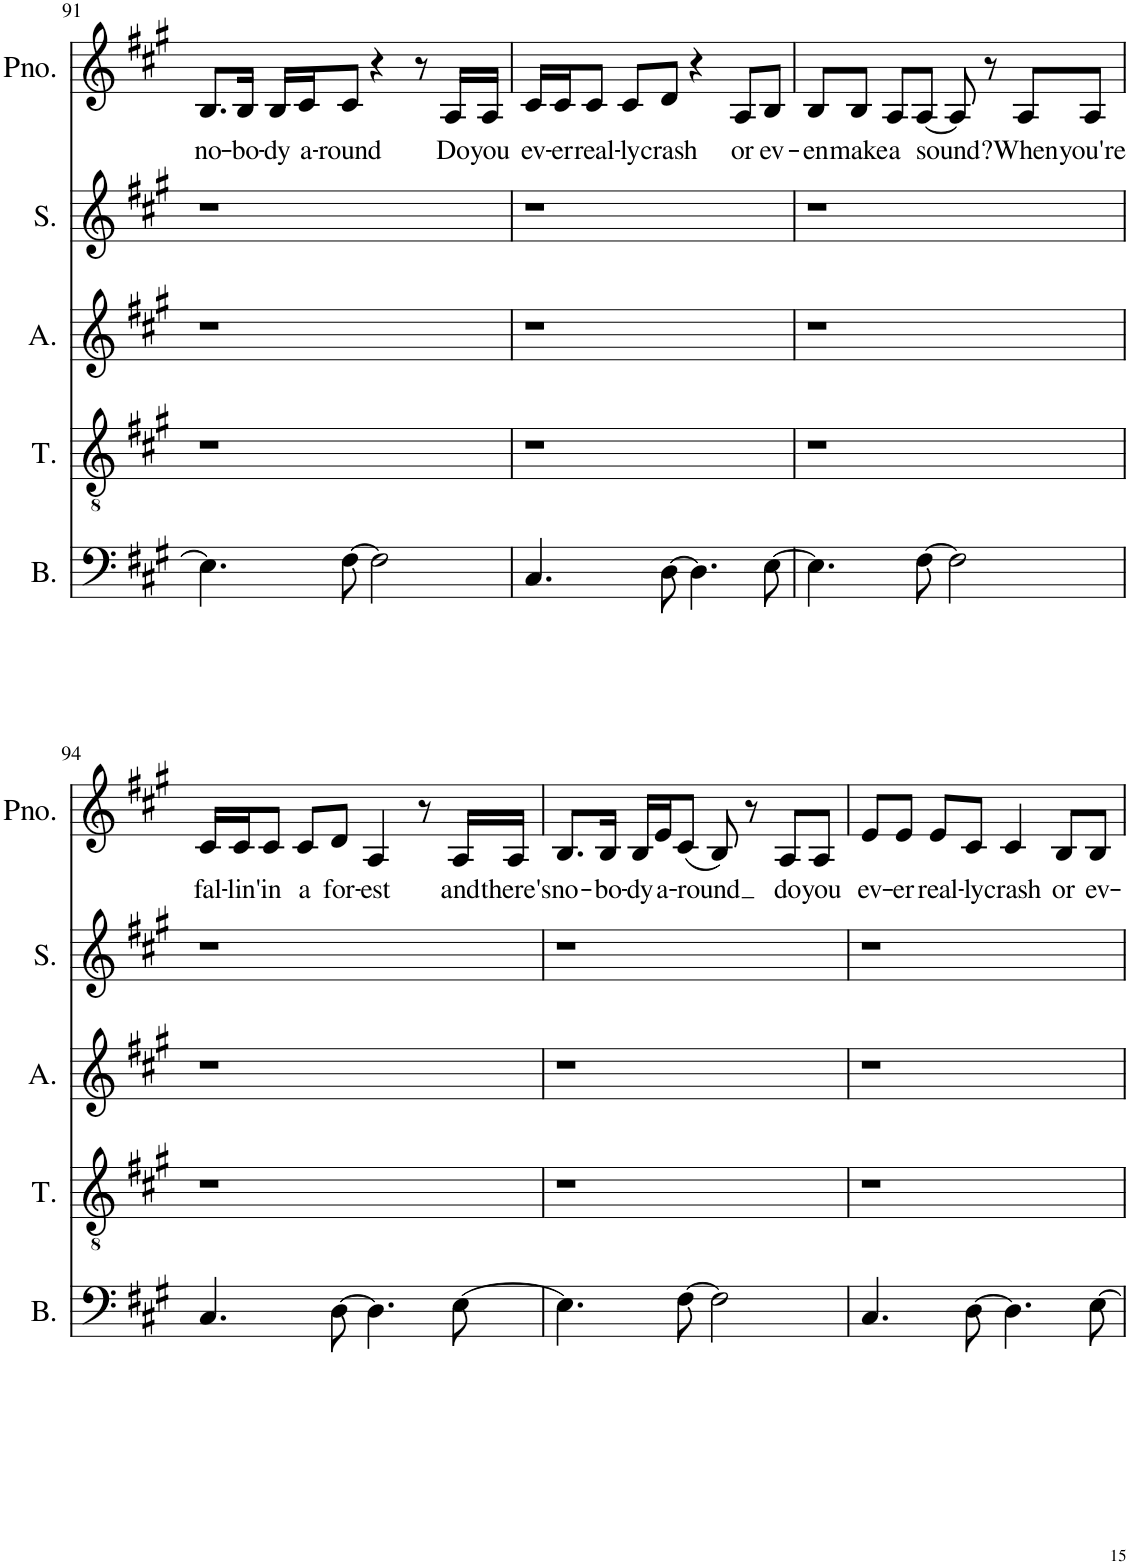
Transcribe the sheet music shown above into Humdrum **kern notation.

**kern	**kern	**kern	**kern	**kern	**text
*part5	*part4	*part3	*part2	*part1	*part1
*staff5	*staff4	*staff3	*staff2	*staff1	*staff1
*I"Bass	*I"Tenor	*I"Alto	*I"Soprano	*I"Piano	*
*I'B.	*I'T.	*I'A.	*I'S.	*I'Pno.	*
!!LO:PB:g=z
*clefF4	*clefGv2	*clefG2	*clefG2	*clefG2	*
*k[f#c#g#]	*k[f#c#g#]	*k[f#c#g#]	*k[f#c#g#]	*k[f#c#g#]	*
*A:	*A:	*A:	*A:	*A:	*
*M4/4	*M4/4	*M4/4	*M4/4	*M4/4	*
=91	=91	=91	=91	=91	=91
!	!	!	!	!	!LO:LY:b
4.E\]	1r	1r	1r	8.B/L	no-
!	!	!	!	!	!LO:LY:b
.	.	.	.	16B/Jk	-bo-
!	!	!	!	!	!LO:LY:b
.	.	.	.	16B/LL	-dy
!	!	!	!	!	!LO:LY:b
.	.	.	.	16c#/J	a-
!	!	!	!	!	!LO:LY:b
[8F#\	.	.	.	8c#/J	-round
2F#\]	.	.	.	4r	.
.	.	.	.	8r	.
!	!	!	!	!	!LO:LY:b
.	.	.	.	16A/LL	Do
!	!	!	!	!	!LO:LY:b
.	.	.	.	16A/JJ	you
=92	=92	=92	=92	=92	=92
!	!	!	!	!	!LO:LY:b
4.C#/	1r	1r	1r	16c#/LL	ev-
!	!	!	!	!	!LO:LY:b
.	.	.	.	16c#/J	-er
!	!	!	!	!	!LO:LY:b
.	.	.	.	8c#/J	real-
!	!	!	!	!	!LO:LY:b
.	.	.	.	8c#/L	-ly
!	!	!	!	!	!LO:LY:b
[8D\	.	.	.	8d/J	crash
4.D\]	.	.	.	4r	.
!	!	!	!	!	!LO:LY:b
.	.	.	.	8A/L	or
!	!	!	!	!	!LO:LY:b
[8E\	.	.	.	8B/J	ev-
=93	=93	=93	=93	=93	=93
!	!	!	!	!	!LO:LY:b
4.E\]	1r	1r	1r	8B/L	-en
!	!	!	!	!	!LO:LY:b
.	.	.	.	8B/J	make
!	!	!	!	!	!LO:LY:b
.	.	.	.	8A/L	a
!	!	!	!	!	!LO:LY:b
[8F#\	.	.	.	[8A/J	sound?
2F#\]	.	.	.	8A/]	.
.	.	.	.	8r	.
!	!	!	!	!	!LO:LY:b
.	.	.	.	8A/L	When
!	!	!	!	!	!LO:LY:b
.	.	.	.	8A/J	you're
!!LO:LB:g=z
=94	=94	=94	=94	=94	=94
!	!	!	!	!	!LO:LY:b
4.C#/	1r	1r	1r	16c#/LL	fal-
!	!	!	!	!	!LO:LY:b
.	.	.	.	16c#/J	-lin'
!	!	!	!	!	!LO:LY:b
.	.	.	.	8c#/J	in
!	!	!	!	!	!LO:LY:b
.	.	.	.	8c#/L	a
!	!	!	!	!	!LO:LY:b
[8D\	.	.	.	8d/J	for-
!	!	!	!	!	!LO:LY:b
4.D\]	.	.	.	4A/	-est
.	.	.	.	8r	.
!	!	!	!	!	!LO:LY:b
[8E\	.	.	.	16A/LL	and
!	!	!	!	!	!LO:LY:b
.	.	.	.	16A/JJ	there's
=95	=95	=95	=95	=95	=95
!	!	!	!	!	!LO:LY:b
4.E\]	1r	1r	1r	8.B/L	no-
!	!	!	!	!	!LO:LY:b
.	.	.	.	16B/Jk	-bo-
!	!	!	!	!	!LO:LY:b
.	.	.	.	16B/LL	-dy
!	!	!	!	!	!LO:LY:b
.	.	.	.	16e/J	a-
!	!	!	!	!	!LO:LY:b
[8F#\	.	.	.	(8c#/J	-round
2F#\]	.	.	.	8B/)	.
.	.	.	.	8r	.
!	!	!	!	!	!LO:LY:b
.	.	.	.	8A/L	do
!	!	!	!	!	!LO:LY:b
.	.	.	.	8A/J	you
=96	=96	=96	=96	=96	=96
!	!	!	!	!	!LO:LY:b
4.C#/	1r	1r	1r	8e/L	ev-
!	!	!	!	!	!LO:LY:b
.	.	.	.	8e/J	-er
!	!	!	!	!	!LO:LY:b
.	.	.	.	8e/L	real-
!	!	!	!	!	!LO:LY:b
[8D\	.	.	.	8c#/J	-ly
!	!	!	!	!	!LO:LY:b
4.D\]	.	.	.	4c#/	crash
!	!	!	!	!	!LO:LY:b
.	.	.	.	8B/L	or
!	!	!	!	!	!LO:LY:b
[8E\	.	.	.	8B/J	ev-
=	=	=	=	=	=
*-	*-	*-	*-	*-	*-
